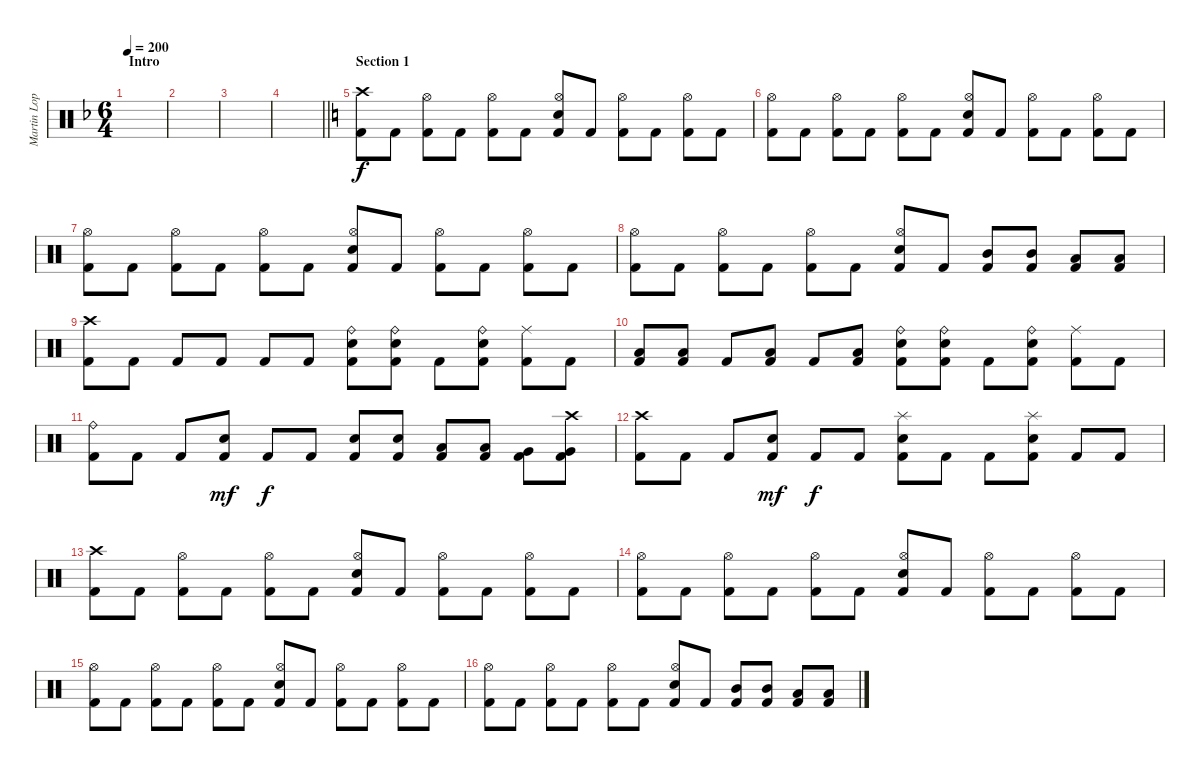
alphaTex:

\track ("Martin Lopez" "Martin Lop") {instrument percussion}
\staff {score}
\articulation defaults
\ts (6 4)
\section ("" "Intro")
\tempo 200
\clef neutral
\ks f
|
|
|
\barLineRight lightlight
|
\section ("" "Section 1")
\ks c
("Crash high (hit)" "Kick (hit) 2").8 "Kick (hit) 2".8 ("Hi-Hat (open)" "Kick (hit) 2").8 "Kick (hit) 2".8 ("Hi-Hat (open)" "Kick (hit) 2").8 "Kick (hit) 2".8 ("Hi-Hat (open)" "Electric Snare (hit)" "Kick (hit) 2").8 "Kick (hit) 2".8 ("Hi-Hat (open)" "Kick (hit) 2").8 "Kick (hit) 2".8 ("Hi-Hat (open)" "Kick (hit) 2").8 "Kick (hit) 2".8 |
("Hi-Hat (open)" "Kick (hit) 2").8 "Kick (hit) 2".8 ("Hi-Hat (open)" "Kick (hit) 2").8 "Kick (hit) 2".8 ("Hi-Hat (open)" "Kick (hit) 2").8 "Kick (hit) 2".8 ("Hi-Hat (open)" "Electric Snare (hit)" "Kick (hit) 2").8 "Kick (hit) 2".8 ("Hi-Hat (open)" "Kick (hit) 2").8 "Kick (hit) 2".8 ("Hi-Hat (open)" "Kick (hit) 2").8 "Kick (hit) 2".8 |
("Hi-Hat (open)" "Kick (hit) 2").8 "Kick (hit) 2".8 ("Hi-Hat (open)" "Kick (hit) 2").8 "Kick (hit) 2".8 ("Hi-Hat (open)" "Kick (hit) 2").8 "Kick (hit) 2".8 ("Hi-Hat (open)" "Electric Snare (hit)" "Kick (hit) 2").8 "Kick (hit) 2".8 ("Hi-Hat (open)" "Kick (hit) 2").8 "Kick (hit) 2".8 ("Hi-Hat (open)" "Kick (hit) 2").8 "Kick (hit) 2".8 |
("Hi-Hat (open)" "Kick (hit) 2").8 "Kick (hit) 2".8 ("Hi-Hat (open)" "Kick (hit) 2").8 "Kick (hit) 2".8 ("Hi-Hat (open)" "Kick (hit) 2").8 "Kick (hit) 2".8 ("Hi-Hat (open)" "Electric Snare (hit)" "Kick (hit) 2").8 "Kick (hit) 2".8 ("Mid Tom (hit)" "Kick (hit) 2").8 ("Mid Tom (hit)" "Kick (hit) 2").8 ("Low Tom (hit)" "Kick (hit) 2").8 ("Low Tom (hit)" "Kick (hit) 2").8 |
("Crash high (hit)" "Kick (hit) 2").8 "Kick (hit) 2".8 "Kick (hit) 2".8 "Kick (hit) 2".8 "Kick (hit) 2".8 "Kick (hit) 2".8 ("Ride (bell)" "Electric Snare (hit)" "Kick (hit) 2").8 ("Ride (bell)" "Electric Snare (hit)" "Kick (hit) 2").8 "Kick (hit) 2".8 ("Ride (bell)" "Electric Snare (hit)" "Kick (hit) 2").8 ("Ride (middle)" "Kick (hit) 2").8 "Kick (hit) 2".8 |
("Low Tom (hit)" "Kick (hit) 2").8 ("Low Tom (hit)" "Kick (hit) 2").8 "Kick (hit) 2".8 ("Low Tom (hit)" "Kick (hit) 2").8 "Kick (hit) 2".8 ("Low Tom (hit)" "Kick (hit) 2").8 ("Ride (bell)" "Electric Snare (hit)" "Kick (hit) 2").8 ("Ride (bell)" "Electric Snare (hit)" "Kick (hit) 2").8 "Kick (hit) 2".8 ("Ride (bell)" "Electric Snare (hit)" "Kick (hit) 2").8 ("Ride (middle)" "Kick (hit) 2").8 "Kick (hit) 2".8 |
("Ride (bell)" "Kick (hit) 2").8 "Kick (hit) 2".8 "Kick (hit) 2".8 ("Electric Snare (hit)" "Kick (hit) 2").8{dy mf} "Kick (hit) 2".8{dy f} "Kick (hit) 2".8 ("Electric Snare (hit)" "Kick (hit) 2").8 ("Electric Snare (hit)" "Kick (hit) 2").8 ("Low Tom (hit)" "Kick (hit) 2").8 ("Low Tom (hit)" "Kick (hit) 2").8 ("Very Low Tom (hit)" "Kick (hit) 2").8 ("Crash high (hit)" "Very Low Tom (hit)" "Kick (hit) 2").8 |
("Crash high (hit)" "Kick (hit) 2").8 "Kick (hit) 2".8 "Kick (hit) 2".8 ("Electric Snare (hit)" "Kick (hit) 2").8{dy mf} "Kick (hit) 2".8{dy f} "Kick (hit) 2".8 ("Splash (hit)" "Electric Snare (hit)" "Kick (hit) 2").8 "Kick (hit) 2".8 "Kick (hit) 2".8 ("Splash (hit)" "Electric Snare (hit)" "Kick (hit) 2").8 "Kick (hit) 2".8 "Kick (hit) 2".8 |
("Crash high (hit)" "Kick (hit) 2").8 "Kick (hit) 2".8 ("Hi-Hat (open)" "Kick (hit) 2").8 "Kick (hit) 2".8 ("Hi-Hat (open)" "Kick (hit) 2").8 "Kick (hit) 2".8 ("Hi-Hat (open)" "Electric Snare (hit)" "Kick (hit) 2").8 "Kick (hit) 2".8 ("Hi-Hat (open)" "Kick (hit) 2").8 "Kick (hit) 2".8 ("Hi-Hat (open)" "Kick (hit) 2").8 "Kick (hit) 2".8 |
("Hi-Hat (open)" "Kick (hit) 2").8 "Kick (hit) 2".8 ("Hi-Hat (open)" "Kick (hit) 2").8 "Kick (hit) 2".8 ("Hi-Hat (open)" "Kick (hit) 2").8 "Kick (hit) 2".8 ("Hi-Hat (open)" "Electric Snare (hit)" "Kick (hit) 2").8 "Kick (hit) 2".8 ("Hi-Hat (open)" "Kick (hit) 2").8 "Kick (hit) 2".8 ("Hi-Hat (open)" "Kick (hit) 2").8 "Kick (hit) 2".8 |
("Hi-Hat (open)" "Kick (hit) 2").8 "Kick (hit) 2".8 ("Hi-Hat (open)" "Kick (hit) 2").8 "Kick (hit) 2".8 ("Hi-Hat (open)" "Kick (hit) 2").8 "Kick (hit) 2".8 ("Hi-Hat (open)" "Electric Snare (hit)" "Kick (hit) 2").8 "Kick (hit) 2".8 ("Hi-Hat (open)" "Kick (hit) 2").8 "Kick (hit) 2".8 ("Hi-Hat (open)" "Kick (hit) 2").8 "Kick (hit) 2".8 |
("Hi-Hat (open)" "Kick (hit) 2").8 "Kick (hit) 2".8 ("Hi-Hat (open)" "Kick (hit) 2").8 "Kick (hit) 2".8 ("Hi-Hat (open)" "Kick (hit) 2").8 "Kick (hit) 2".8 ("Hi-Hat (open)" "Electric Snare (hit)" "Kick (hit) 2").8 "Kick (hit) 2".8 ("Mid Tom (hit)" "Kick (hit) 2").8 ("Mid Tom (hit)" "Kick (hit) 2").8 ("Low Tom (hit)" "Kick (hit) 2").8 ("Low Tom (hit)" "Kick (hit) 2").8
